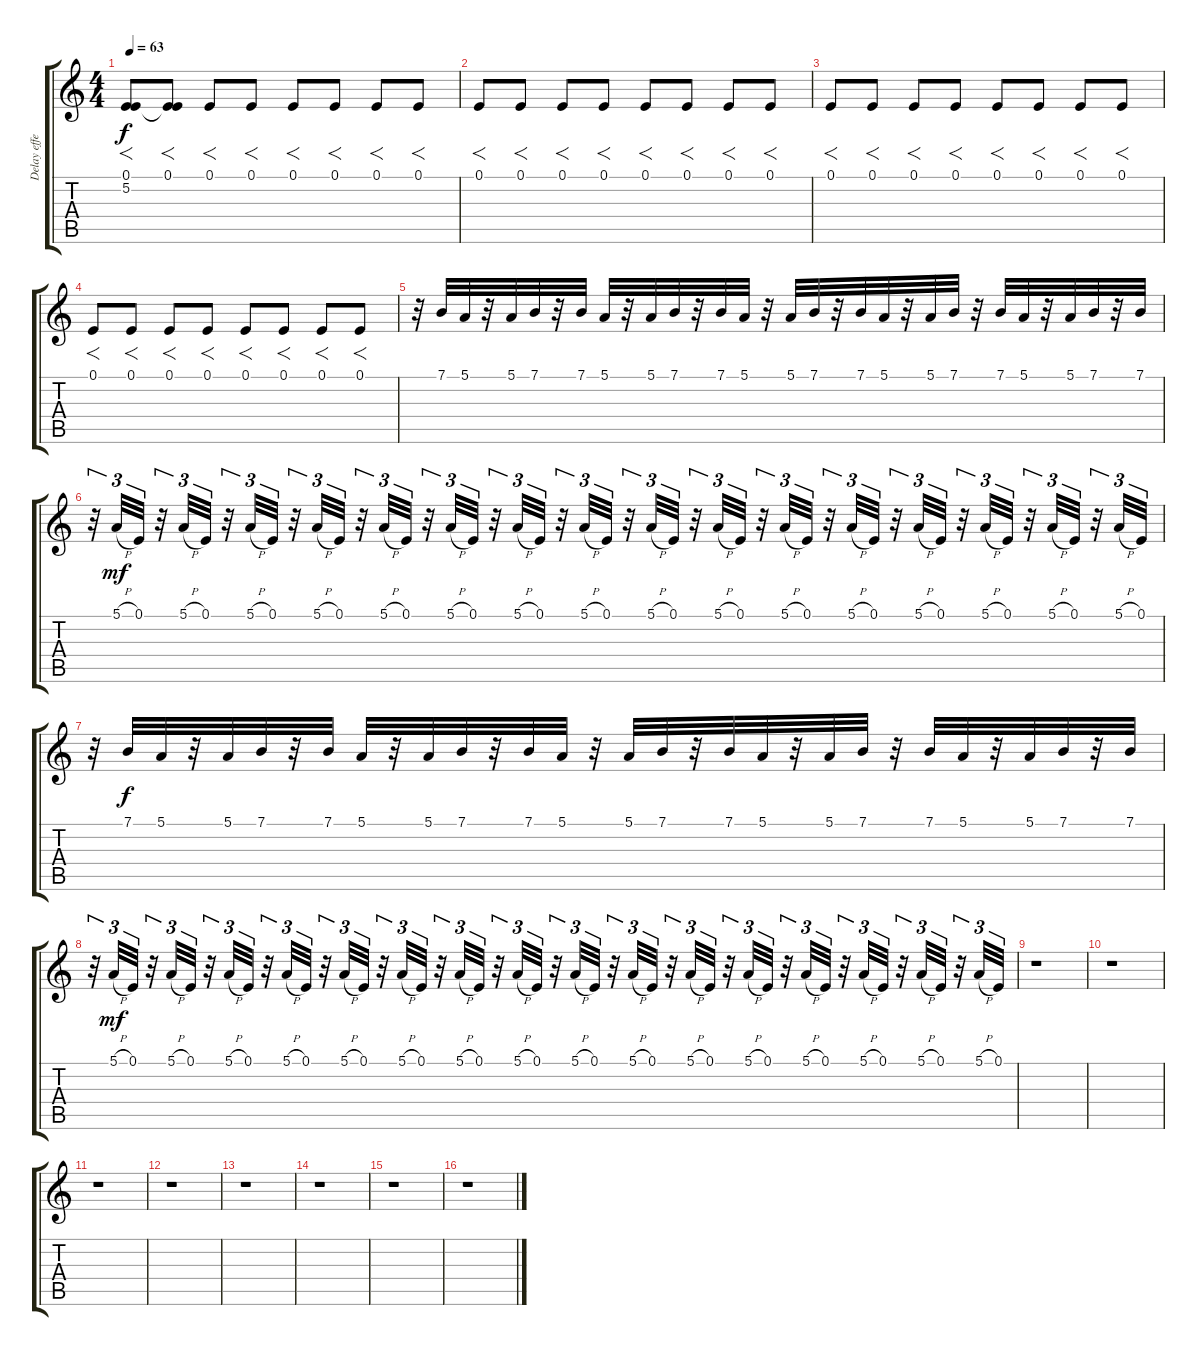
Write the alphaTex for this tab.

\track ("Delay effects" "Delay effe") {instrument fx7echoes}
\staff {score tabs}
\tuning (E4 B3 G3 D3 A2 E2) {hide}
\ts (4 4)
\tempo 63
\clef g2
\ks c
(0.1 5.2{t}).8{f dy f volume 10} (0.1 5.2{t}).8{f} 0.1.8{f} 0.1.8{f} 0.1.8{f} 0.1.8{f} 0.1.8{f} 0.1.8{f} |
0.1.8{f} 0.1.8{f} 0.1.8{f} 0.1.8{f} 0.1.8{f} 0.1.8{f} 0.1.8{f} 0.1.8{f} |
0.1.8{f} 0.1.8{f} 0.1.8{f} 0.1.8{f} 0.1.8{f} 0.1.8{f} 0.1.8{f} 0.1.8{f} |
0.1.8{f} 0.1.8{f} 0.1.8{f} 0.1.8{f} 0.1.8{f} 0.1.8{f} 0.1.8{f} 0.1.8{f} |
r.32{volume 8} 7.1.32 5.1.32 r.32 5.1.32 7.1.32 r.32 7.1.32 5.1.32 r.32 5.1.32 7.1.32 r.32 7.1.32 5.1.32 r.32 5.1.32 7.1.32 r.32 7.1.32 5.1.32 r.32 5.1.32 7.1.32 r.32 7.1.32 5.1.32 r.32 5.1.32 7.1.32 r.32 7.1.32 |
r.32{tu (3 2)} 5.1{h}.32{tu (3 2) dy mf} 0.1.32{tu (3 2)} r.32{tu (3 2)} 5.1{h}.32{tu (3 2)} 0.1.32{tu (3 2)} r.32{tu (3 2)} 5.1{h}.32{tu (3 2)} 0.1.32{tu (3 2)} r.32{tu (3 2)} 5.1{h}.32{tu (3 2)} 0.1.32{tu (3 2)} r.32{tu (3 2)} 5.1{h}.32{tu (3 2)} 0.1.32{tu (3 2)} r.32{tu (3 2)} 5.1{h}.32{tu (3 2)} 0.1.32{tu (3 2)} r.32{tu (3 2)} 5.1{h}.32{tu (3 2)} 0.1.32{tu (3 2)} r.32{tu (3 2)} 5.1{h}.32{tu (3 2)} 0.1.32{tu (3 2)} r.32{tu (3 2)} 5.1{h}.32{tu (3 2)} 0.1.32{tu (3 2)} r.32{tu (3 2)} 5.1{h}.32{tu (3 2)} 0.1.32{tu (3 2)} r.32{tu (3 2)} 5.1{h}.32{tu (3 2)} 0.1.32{tu (3 2)} r.32{tu (3 2)} 5.1{h}.32{tu (3 2)} 0.1.32{tu (3 2)} r.32{tu (3 2)} 5.1{h}.32{tu (3 2)} 0.1.32{tu (3 2)} r.32{tu (3 2)} 5.1{h}.32{tu (3 2)} 0.1.32{tu (3 2)} r.32{tu (3 2)} 5.1{h}.32{tu (3 2)} 0.1.32{tu (3 2)} r.32{tu (3 2)} 5.1{h}.32{tu (3 2)} 0.1.32{tu (3 2)} |
r.32{volume 8} 7.1.32{dy f} 5.1.32 r.32 5.1.32 7.1.32 r.32 7.1.32 5.1.32 r.32 5.1.32 7.1.32 r.32 7.1.32 5.1.32 r.32 5.1.32 7.1.32 r.32 7.1.32 5.1.32 r.32 5.1.32 7.1.32 r.32 7.1.32 5.1.32 r.32 5.1.32 7.1.32 r.32 7.1.32 |
r.32{tu (3 2)} 5.1{h}.32{tu (3 2) dy mf} 0.1.32{tu (3 2)} r.32{tu (3 2)} 5.1{h}.32{tu (3 2)} 0.1.32{tu (3 2)} r.32{tu (3 2)} 5.1{h}.32{tu (3 2)} 0.1.32{tu (3 2)} r.32{tu (3 2)} 5.1{h}.32{tu (3 2)} 0.1.32{tu (3 2)} r.32{tu (3 2)} 5.1{h}.32{tu (3 2)} 0.1.32{tu (3 2)} r.32{tu (3 2)} 5.1{h}.32{tu (3 2)} 0.1.32{tu (3 2)} r.32{tu (3 2)} 5.1{h}.32{tu (3 2)} 0.1.32{tu (3 2)} r.32{tu (3 2)} 5.1{h}.32{tu (3 2)} 0.1.32{tu (3 2)} r.32{tu (3 2)} 5.1{h}.32{tu (3 2)} 0.1.32{tu (3 2)} r.32{tu (3 2)} 5.1{h}.32{tu (3 2)} 0.1.32{tu (3 2)} r.32{tu (3 2)} 5.1{h}.32{tu (3 2)} 0.1.32{tu (3 2)} r.32{tu (3 2)} 5.1{h}.32{tu (3 2)} 0.1.32{tu (3 2)} r.32{tu (3 2)} 5.1{h}.32{tu (3 2)} 0.1.32{tu (3 2)} r.32{tu (3 2)} 5.1{h}.32{tu (3 2)} 0.1.32{tu (3 2)} r.32{tu (3 2)} 5.1{h}.32{tu (3 2)} 0.1.32{tu (3 2)} r.32{tu (3 2)} 5.1{h}.32{tu (3 2)} 0.1.32{tu (3 2)} |
r.1 |
r.1 |
r.1 |
r.1 |
r.1 |
r.1 |
r.1 |
r.1
